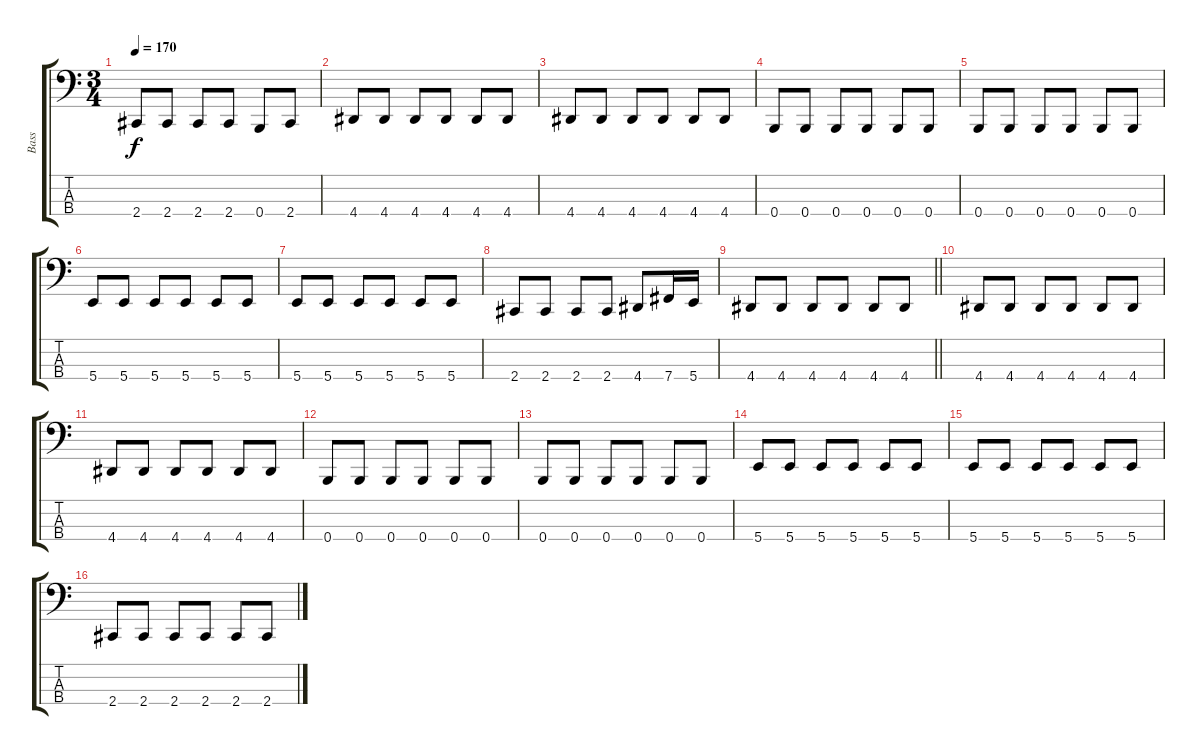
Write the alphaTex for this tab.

\track ("Bass" "Bass") {instrument electricbassfinger}
\staff {score tabs}
\tuning (E2 B1 Gb1 B0) {hide}
\ts (3 4)
\tempo 170
\clef f4
\ks c
2.4.8{dy f} 2.4.8 2.4.8 2.4.8 0.4.8 2.4.8 |
4.4.8 4.4.8 4.4.8 4.4.8 4.4.8 4.4.8 |
4.4.8 4.4.8 4.4.8 4.4.8 4.4.8 4.4.8 |
0.4.8 0.4.8 0.4.8 0.4.8 0.4.8 0.4.8 |
0.4.8 0.4.8 0.4.8 0.4.8 0.4.8 0.4.8 |
5.4.8 5.4.8 5.4.8 5.4.8 5.4.8 5.4.8 |
5.4.8 5.4.8 5.4.8 5.4.8 5.4.8 5.4.8 |
2.4.8 2.4.8 2.4.8 2.4.8 4.4.8 7.4.16 5.4.16 |
\barLineRight lightlight
4.4.8 4.4.8 4.4.8 4.4.8 4.4.8 4.4.8 |
4.4.8 4.4.8 4.4.8 4.4.8 4.4.8 4.4.8 |
4.4.8 4.4.8 4.4.8 4.4.8 4.4.8 4.4.8 |
0.4.8 0.4.8 0.4.8 0.4.8 0.4.8 0.4.8 |
0.4.8 0.4.8 0.4.8 0.4.8 0.4.8 0.4.8 |
5.4.8 5.4.8 5.4.8 5.4.8 5.4.8 5.4.8 |
5.4.8 5.4.8 5.4.8 5.4.8 5.4.8 5.4.8 |
2.4.8 2.4.8 2.4.8 2.4.8 2.4.8 2.4.8
